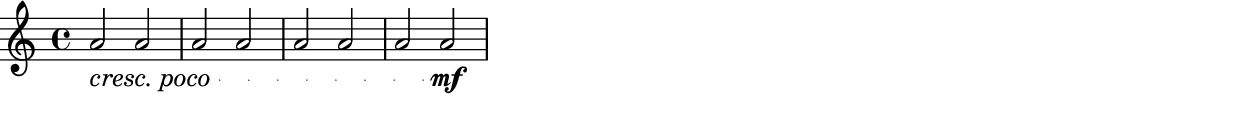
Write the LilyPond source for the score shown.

%% Generated by lilypond-book.py
%% Options: [exampleindent=10.16\mm,indent=0\mm,line-width=160\mm]
\include "lilypond-book-preamble.ly"


% ****************************************************************
% Start cut-&-pastable-section
% ****************************************************************



\paper {
  indent = 0\mm
  line-width = 160\mm
  % offset the left padding, also add 1mm as lilypond creates cropped
  % images with a little space on the right
  line-width = #(- line-width (* mm  3.000000) (* mm 1))
}

\layout {
  
}





% ****************************************************************
% ly snippet:
% ****************************************************************
\sourcefilename "changing-text-and-spanner-styles-for-text-dynamics.ly"
\sourcefileline 0
%% DO NOT EDIT this file manually; it is automatically
%% generated from LSR http://lsr.dsi.unimi.it
%% Make any changes in LSR itself, or in Documentation/snippets/new/ ,
%% and then run scripts/auxiliar/makelsr.py
%%
%% This file is in the public domain.
\version "2.14.2"

\header {
  lsrtags = "tweaks-and-overrides, expressive-marks"

%% Translation of GIT committish: 6977ddc9a3b63ea810eaecb864269c7d847ccf98
  texidoces = "
Se puede modificar el texto empleado para los crescendos y
decrescendos modificando las propiedades de contexto
@code{crescendoText} y @code{decrescendoText}.

El estilo de la línea de extensión se puede cambiar modificando la
propiedad @code{'style} de @code{DynamicTextSpanner}.  El valor
predeterminado es @code{'dashed-line} (línea discontinua), y entre
otros valores posibles se encuentran @code{'line} (línea),
@code{'dotted-line} (línea de puntos) y @code{'none} (nada):

"
  doctitlees = "Cambiar el texto y los estilos de objeto de extensión para las indicaciones dinámicas textuales"


%% Translation of GIT committish: 0a868be38a775ecb1ef935b079000cebbc64de40
texidocde = "
Der Text, der für Crescendo und Decrescendo gesetzt wird, kann geändert
werden, indem man die Eigenschaften @code{crescendoText} und
@code{decrescendoText} verändert.  Der Stil des Streckers kann auch
geändert werden, indem die @code{'style}-Eigenschaft des
@code{DynamicTextSpanner} beeinflusst wird.  Der Standardwert ist
@code{'hairpin}, andere Möglichkeiten sind @code{'line}, @code{'dashed-line}
und @code{'dotted-line}.
"
  doctitlede = "Text und Strecker-Stile für Dynamik-Texte ändern"

%% Translation of GIT committish: 3b125956b08d27ef39cd48bfa3a2f1e1bb2ae8b4
  texidocfr = "
Le texte par défaut des crescendos et decrescendos se change en
modifiant les propriétés de contexte @code{crescendoText} et
@code{decrescendoText}.  L'aspect de la ligne d'extension est fonction
de la propriété @code{'style} du @code{DynamicTextSpanner}.  Sa valeur
par défaut est @code{'hairpin}, mais d'autres valeurs sont disponibles,
comme @code{'line}, @code{'dashed-line} et @code{'dotted-line}.

"
  doctitlefr = "Modifidation du texte et de l'extension de nuances textuelles"


  texidoc = "
The text used for crescendos and decrescendos can be changed by
modifying the context properties @code{crescendoText} and
@code{decrescendoText}.

The style of the spanner line can be changed by modifying the
@code{'style} property of @code{DynamicTextSpanner}.  The default value
is @code{'dashed-line}, and other possible values include @code{'line},
@code{'dotted-line} and @code{'none}.

"
  doctitle = "Changing text and spanner styles for text dynamics"
} % begin verbatim


\relative c'' {
  \set crescendoText = \markup { \italic { cresc. poco } }
  \set crescendoSpanner = #'text
  \override DynamicTextSpanner #'style = #'dotted-line
  a2\< a
  a2 a
  a2 a
  a2 a\mf
}



% ****************************************************************
% end ly snippet
% ****************************************************************
